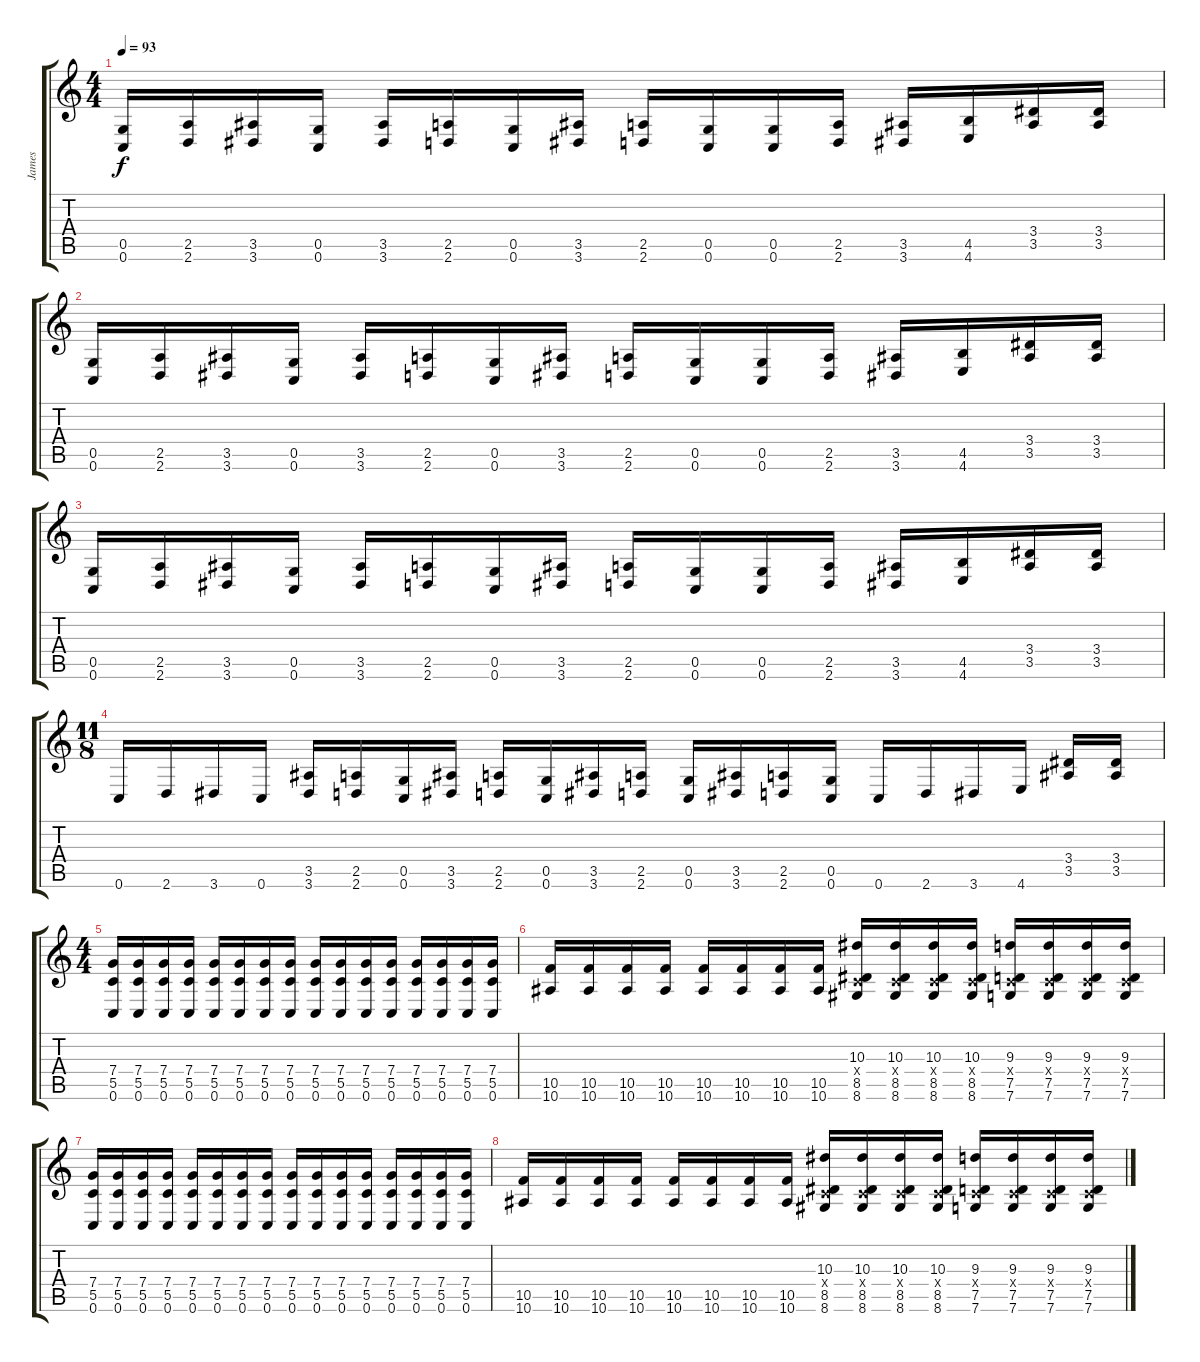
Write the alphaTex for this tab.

\track ("James" "James") {instrument overdrivenguitar}
\staff {score tabs}
\tuning (D4 A3 F3 C3 G2 C2) {hide}
\ts (4 4)
\tempo 93
\clef g2
\ks c
(0.5 0.6).16{dy f} (2.5 2.6).16 (3.5 3.6).16 (0.5 0.6).16 (3.5 3.6).16 (2.5 2.6).16 (0.5 0.6).16 (3.5 3.6).16 (2.5 2.6).16 (0.5 0.6).16 (0.5 0.6).16 (2.5 2.6).16 (3.5 3.6).16 (4.5 4.6).16 (3.4 3.5).16 (3.4 3.5).16 |
(0.5 0.6).16 (2.5 2.6).16 (3.5 3.6).16 (0.5 0.6).16 (3.5 3.6).16 (2.5 2.6).16 (0.5 0.6).16 (3.5 3.6).16 (2.5 2.6).16 (0.5 0.6).16 (0.5 0.6).16 (2.5 2.6).16 (3.5 3.6).16 (4.5 4.6).16 (3.4 3.5).16 (3.4 3.5).16 |
(0.5 0.6).16 (2.5 2.6).16 (3.5 3.6).16 (0.5 0.6).16 (3.5 3.6).16 (2.5 2.6).16 (0.5 0.6).16 (3.5 3.6).16 (2.5 2.6).16 (0.5 0.6).16 (0.5 0.6).16 (2.5 2.6).16 (3.5 3.6).16 (4.5 4.6).16 (3.4 3.5).16 (3.4 3.5).16 |
\ts (11 8)
0.6.16 2.6.16 3.6.16 0.6.16 (3.5 3.6).16 (2.5 2.6).16 (0.5 0.6).16 (3.5 3.6).16 (2.5 2.6).16 (0.5 0.6).16 (3.5 3.6).16 (2.5 2.6).16 (0.5 0.6).16 (3.5 3.6).16 (2.5 2.6).16 (0.5 0.6).16 0.6.16 2.6.16 3.6.16 4.6.16 (3.4 3.5).16 (3.4 3.5).16 |
\ts (4 4)
(7.4 5.5 0.6).16 (7.4 5.5 0.6).16 (7.4 5.5 0.6).16 (7.4 5.5 0.6).16 (7.4 5.5 0.6).16 (7.4 5.5 0.6).16 (7.4 5.5 0.6).16 (7.4 5.5 0.6).16 (7.4 5.5 0.6).16 (7.4 5.5 0.6).16 (7.4 5.5 0.6).16 (7.4 5.5 0.6).16 (7.4 5.5 0.6).16 (7.4 5.5 0.6).16 (7.4 5.5 0.6).16 (7.4 5.5 0.6).16 |
(10.5 10.6).16 (10.5 10.6).16 (10.5 10.6).16 (10.5 10.6).16 (10.5 10.6).16 (10.5 10.6).16 (10.5 10.6).16 (10.5 10.6).16 (10.3 0.4{x} 8.5 8.6).16 (10.3 0.4{x} 8.5 8.6).16 (10.3 0.4{x} 8.5 8.6).16 (10.3 0.4{x} 8.5 8.6).16 (9.3 0.4{x} 7.5 7.6).16 (9.3 0.4{x} 7.5 7.6).16 (9.3 0.4{x} 7.5 7.6).16 (9.3 0.4{x} 7.5 7.6).16 |
(7.4 5.5 0.6).16 (7.4 5.5 0.6).16 (7.4 5.5 0.6).16 (7.4 5.5 0.6).16 (7.4 5.5 0.6).16 (7.4 5.5 0.6).16 (7.4 5.5 0.6).16 (7.4 5.5 0.6).16 (7.4 5.5 0.6).16 (7.4 5.5 0.6).16 (7.4 5.5 0.6).16 (7.4 5.5 0.6).16 (7.4 5.5 0.6).16 (7.4 5.5 0.6).16 (7.4 5.5 0.6).16 (7.4 5.5 0.6).16 |
(10.5 10.6).16 (10.5 10.6).16 (10.5 10.6).16 (10.5 10.6).16 (10.5 10.6).16 (10.5 10.6).16 (10.5 10.6).16 (10.5 10.6).16 (10.3 0.4{x} 8.5 8.6).16 (10.3 0.4{x} 8.5 8.6).16 (10.3 0.4{x} 8.5 8.6).16 (10.3 0.4{x} 8.5 8.6).16 (9.3 0.4{x} 7.5 7.6).16 (9.3 0.4{x} 7.5 7.6).16 (9.3 0.4{x} 7.5 7.6).16 (9.3 0.4{x} 7.5 7.6).16
